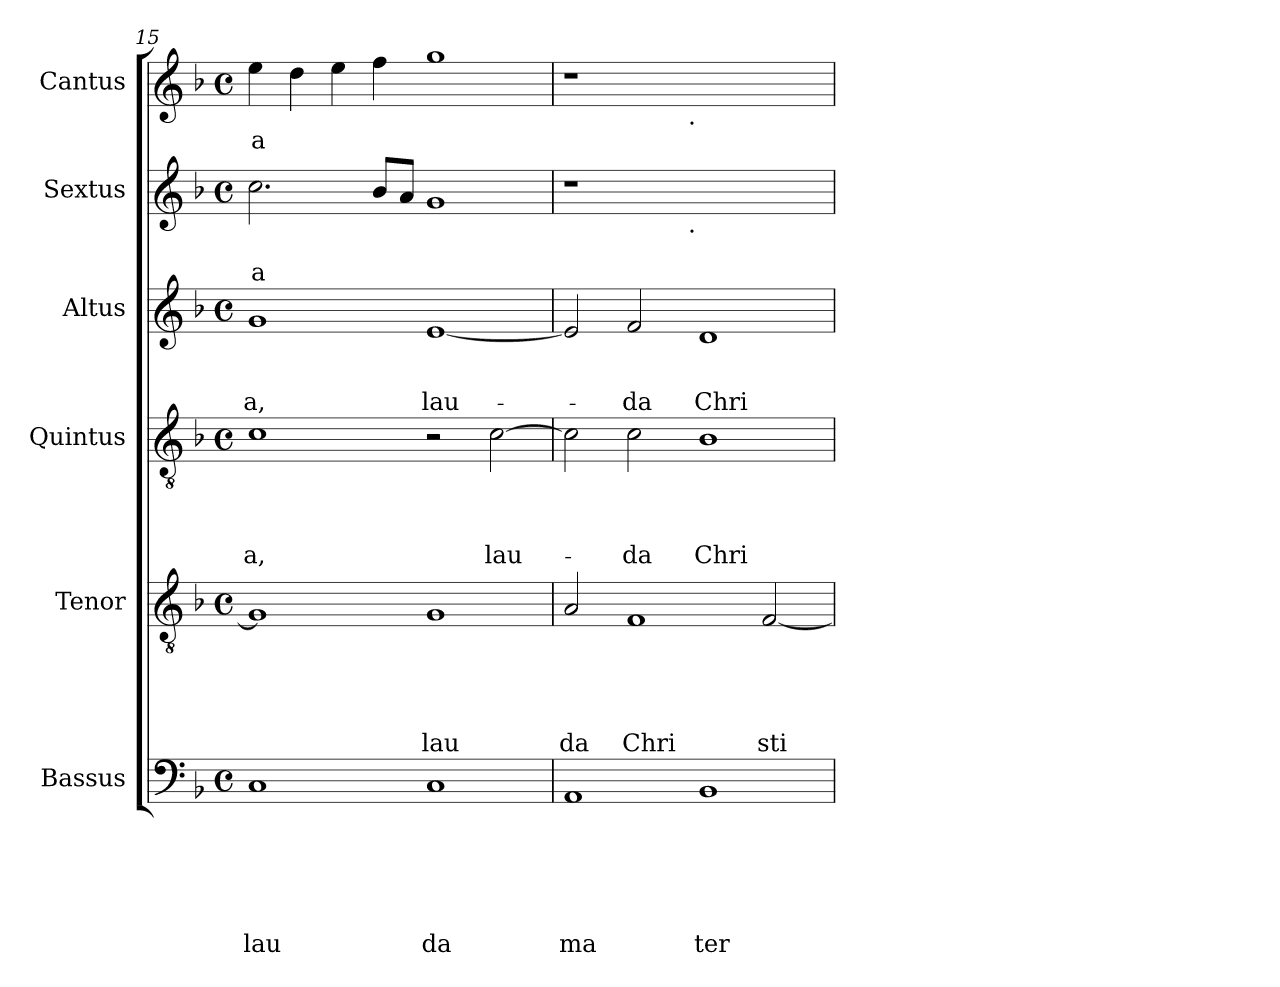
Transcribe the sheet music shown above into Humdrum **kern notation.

**kern	**text	**text	**text	**text	**text	**text	**kern	**text	**text	**text	**text	**text	**kern	**text	**text	**text	**text	**kern	**text	**text	**text	**kern	**text	**text	**kern	**text
*part6	*part6	*part6	*part6	*part6	*part6	*part6	*part5	*part5	*part5	*part5	*part5	*part5	*part4	*part4	*part4	*part4	*part4	*part3	*part3	*part3	*part3	*part2	*part2	*part2	*part1	*part1
*staff6	*staff6	*staff6	*staff6	*staff6	*staff6	*staff6	*staff5	*staff5	*staff5	*staff5	*staff5	*staff5	*staff4	*staff4	*staff4	*staff4	*staff4	*staff3	*staff3	*staff3	*staff3	*staff2	*staff2	*staff2	*staff1	*staff1
*I"Bassus	*	*	*	*	*	*	*I"Tenor	*	*	*	*	*	*I"Quintus	*	*	*	*	*I"Altus	*	*	*	*I"Sextus	*	*	*I"Cantus	*
*I'Bassus	*	*	*	*	*	*	*I'Tenor	*	*	*	*	*	*I'Quintus	*	*	*	*	*I'Altus	*	*	*	*I'Sextus	*	*	*I'Cantus	*
!!LO:LB:g=z
*clefF4	*	*	*	*	*	*	*clefGv2	*	*	*	*	*	*clefGv2	*	*	*	*	*clefG2	*	*	*	*clefG2	*	*	*clefG2	*
*k[b-]	*	*	*	*	*	*	*k[b-]	*	*	*	*	*	*k[b-]	*	*	*	*	*k[b-]	*	*	*	*k[b-]	*	*	*k[b-]	*
*F:	*	*	*	*	*	*	*F:	*	*	*	*	*	*F:	*	*	*	*	*F:	*	*	*	*F:	*	*	*F:	*
*M4/4	*	*	*	*	*	*	*M4/4	*	*	*	*	*	*M4/4	*	*	*	*	*M4/4	*	*	*	*M4/4	*	*	*M4/4	*
*met(c)	*	*	*	*	*	*	*met(c)	*	*	*	*	*	*met(c)	*	*	*	*	*met(c)	*	*	*	*met(c)	*	*	*met(c)	*
=15	=15	=15	=15	=15	=15	=15	=15	=15	=15	=15	=15	=15	=15	=15	=15	=15	=15	=15	=15	=15	=15	=15	=15	=15	=15	=15
!	!	!	!	!	!	!LO:LY:b	!	!	!	!	!	!	!	!	!	!	!LO:LY:b	!	!	!	!LO:LY:b	!	!	!LO:LY:b	!	!LO:LY:b
1C	.	.	.	.	.	lau	1G]	.	.	.	.	.	1c	.	.	.	-a,	1g	.	.	-a,	2.cc\	.	a	4ee\	-a
.	.	.	.	.	.	.	.	.	.	.	.	.	.	.	.	.	.	.	.	.	.	.	.	.	4dd\	.
.	.	.	.	.	.	.	.	.	.	.	.	.	.	.	.	.	.	.	.	.	.	.	.	.	4ee\	.
.	.	.	.	.	.	.	.	.	.	.	.	.	.	.	.	.	.	.	.	.	.	8b-/L	.	.	4ff\	.
.	.	.	.	.	.	.	.	.	.	.	.	.	.	.	.	.	.	.	.	.	.	8a/J	.	.	.	.
!	!	!	!	!	!	!LO:LY:b	!	!	!	!	!	!LO:LY:b	!	!	!	!	!	!	!	!	!LO:LY:b	!	!	!	!	!
1C	.	.	.	.	.	da	1G	.	.	.	.	lau	2r	.	.	.	.	[<1e	.	.	lau-	1g	.	.	1gg	.
!	!	!	!	!	!	!	!	!	!	!	!	!	!	!	!	!	!LO:LY:b	!	!	!	!	!	!	!	!	!
.	.	.	.	.	.	.	.	.	.	.	.	.	[>2c\	.	.	.	lau-	.	.	.	.	.	.	.	.	.
=16!	=16!	=16!	=16!	=16!	=16!	=16!	=16!	=16!	=16!	=16!	=16!	=16!	=16!	=16!	=16!	=16!	=16!	=16!	=16!	=16!	=16!	=16!	=16!	=16!	=16!	=16!
!	!	!	!	!	!	!LO:LY:b	!	!	!	!	!	!LO:LY:b	!	!	!	!	!	!	!	!	!	!	!	!	!	!
*	*	*	*	*	*	*	*	*	*	*	*	*	*	*	*	*	*	*	*	*	*	*^	*	*	*^	*
1AA	.	.	.	.	.	ma	2A/	.	.	.	.	da	2c\]	.	.	.	.	2e/]	.	.	.	1r	2ryy	.	.	1r	2ryy	.
!	!	!	!	!	!	!	!	!	!	!	!	!LO:LY:b	!	!	!	!	!LO:LY:b	!	!	!	!LO:LY:b	!	!	!	!	!	!	!
.	.	.	.	.	.	.	1F	.	.	.	.	Chri	2c\	.	.	.	-da	2f/	.	.	-da	.	4...ryy	.	.	.	4...ryy	.
!	!	!	!	!	!	!	!	!	!	!	!	!	!	!	!	!	!	!	!	!	!	!	!	!	!	!	!LO:TX:b:t=.	!
!	!	!	!	!	!	!	!	!	!	!	!	!	!	!	!	!	!	!	!	!	!	!	!LO:TX:b:t=.	!	!	!	!	!
.	.	.	.	.	.	.	.	.	.	.	.	.	.	.	.	.	.	.	.	.	.	.	1ryy	.	.	.	1ryy	.
!	!	!	!	!	!	!LO:LY:b	!	!	!	!	!	!	!	!	!	!	!LO:LY:b	!	!	!	!LO:LY:b	!	!	!	!	!	!	!
1BB-	.	.	.	.	.	ter	.	.	.	.	.	.	1B-	.	.	.	Chri-	1d	.	.	Chri-	1ryy	.	.	.	1ryy	.	.
!	!	!	!	!	!	!	!	!	!	!	!	!LO:LY:b	!	!	!	!	!	!	!	!	!	!	!	!	!	!	!	!
.	.	.	.	.	.	.	[<2F/	.	.	.	.	sti	.	.	.	.	.	.	.	.	.	.	.	.	.	.	.	.
.	.	.	.	.	.	.	.	.	.	.	.	.	.	.	.	.	.	.	.	.	.	.	32ryy	.	.	.	32ryy	.
*	*	*	*	*	*	*	*	*	*	*	*	*	*	*	*	*	*	*	*	*	*	*v	*v	*	*	*	*	*
*	*	*	*	*	*	*	*	*	*	*	*	*	*	*	*	*	*	*	*	*	*	*	*	*	*v	*v	*
=!	=!	=!	=!	=!	=!	=!	=!	=!	=!	=!	=!	=!	=!	=!	=!	=!	=!	=!	=!	=!	=!	=!	=!	=!	=!	=!
*-	*-	*-	*-	*-	*-	*-	*-	*-	*-	*-	*-	*-	*-	*-	*-	*-	*-	*-	*-	*-	*-	*-	*-	*-	*-	*-
